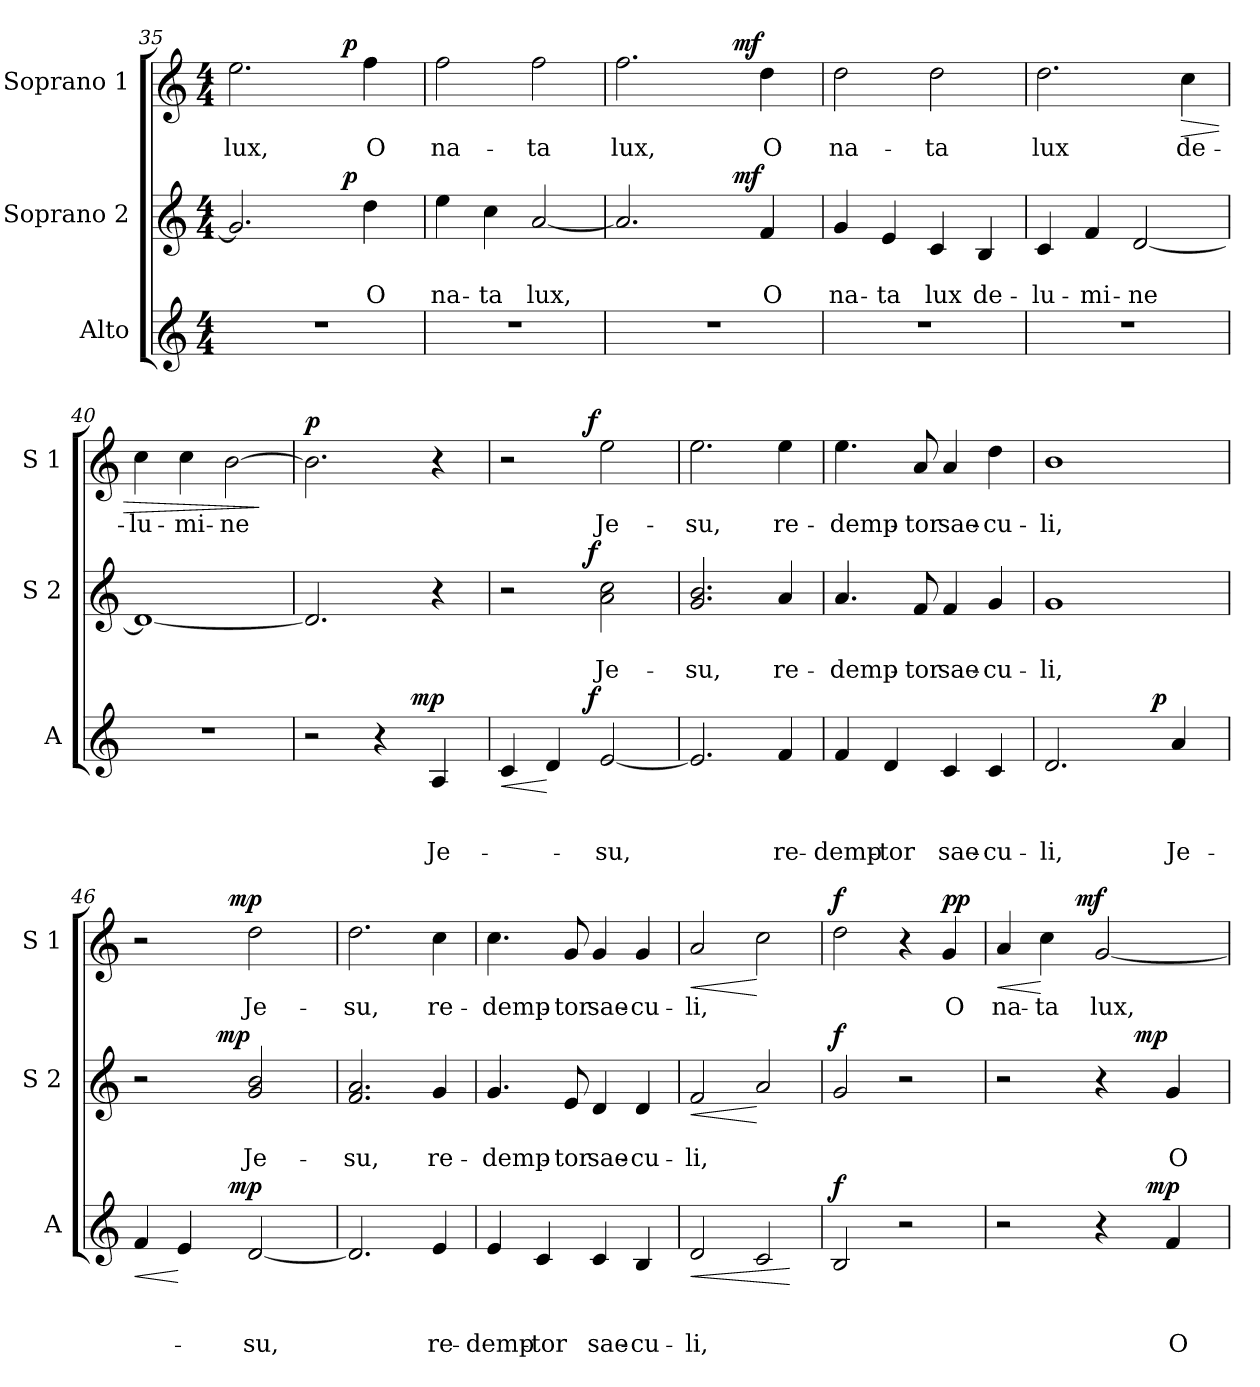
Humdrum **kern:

**kern	**text	**text	**text	**dynam	**kern	**text	**text	**dynam	**kern	**text	**dynam
*part3	*part3	*part3	*part3	*part3	*part2	*part2	*part2	*part2	*part1	*part1	*part1
*staff3	*staff3	*staff3	*staff3	*staff3	*staff2	*staff2	*staff2	*staff2	*staff1	*staff1	*staff1
*I"Alto	*	*	*	*	*I"Soprano 2	*	*	*	*I"Soprano 1	*	*
*I'A	*	*	*	*	*I'S 2	*	*	*	*I'S 1	*	*
*clefG2	*	*	*	*	*clefG2	*	*	*	*clefG2	*	*
*k[]	*	*	*	*	*k[]	*	*	*	*k[]	*	*
*C:	*	*	*	*	*C:	*	*	*	*C:	*	*
*M4/4	*	*	*	*	*M4/4	*	*	*	*M4/4	*	*
=35	=35	=35	=35	=35	=35	=35	=35	=35	=35	=35	=35
!	!	!	!	!	!	!	!	!	!	!LO:LY:b	!
*	*	*	*	*	*^	*	*	*	*^	*	*
1r	.	.	.	.	2.g/]	2ryy	.	.	.	2.ee\	2ryy	lux,	.
.	.	.	.	.	.	8.ryy	.	.	.	.	8.ryy	.	.
!	!	!	!	!	!	!	!	!	!LO:DY:a	!	!	!	!LO:DY:a
.	.	.	.	.	.	4ryy	.	.	p	.	4ryy	.	p
!	!	!	!	!	!	!	!	!LO:LY:b	!	!	!	!LO:LY:b	!
.	.	.	.	.	4dd\	.	.	O	.	4ff\	.	O	.
.	.	.	.	.	.	16ryy	.	.	.	.	16ryy	.	.
=36	=36	=36	=36	=36	=36	=36	=36	=36	=36	=36	=36	=36	=36
!	!	!	!	!	!	!	!	!LO:LY:b	!	!	!	!LO:LY:b	!
*	*	*	*	*	*v	*v	*	*	*	*	*	*	*
*	*	*	*	*	*	*	*	*	*v	*v	*	*
1r	.	.	.	.	4ee\	.	na-	.	2ff\	na-	.
!	!	!	!	!	!	!	!LO:LY:b	!	!	!	!
.	.	.	.	.	4cc\	.	-ta	.	.	.	.
!	!	!	!	!	!	!	!LO:LY:b	!	!	!LO:LY:b	!
.	.	.	.	.	[>2a/	.	lux,	.	2ff\	-ta	.
!!LO:PB:g=z
=37	=37	=37	=37	=37	=37	=37	=37	=37	=37	=37	=37
!	!	!	!	!	!	!	!	!	!	!LO:LY:b	!
*	*	*	*	*	*^	*	*	*	*^	*	*
1r	.	.	.	.	2.a/]	2ryy	.	.	.	2.ff\	2ryy	lux,	.
.	.	.	.	.	.	8ryy	.	.	.	.	8ryy	.	.
.	.	.	.	.	.	32ryy	.	.	.	.	32ryy	.	.
!	!	!	!	!	!	!	!	!	!LO:DY:a	!	!	!	!LO:DY:a
.	.	.	.	.	.	4ryy	.	.	mf	.	4ryy	.	mf
!	!	!	!	!	!	!	!	!LO:LY:b	!	!	!	!LO:LY:b	!
.	.	.	.	.	4f/	.	.	O	.	4dd\	.	O	.
.	.	.	.	.	.	16.ryy	.	.	.	.	16.ryy	.	.
=38	=38	=38	=38	=38	=38	=38	=38	=38	=38	=38	=38	=38	=38
!	!	!	!	!	!	!	!	!LO:LY:b	!	!	!	!LO:LY:b	!
*	*	*	*	*	*v	*v	*	*	*	*	*	*	*
*	*	*	*	*	*	*	*	*	*v	*v	*	*
1r	.	.	.	.	4g/	.	na-	.	2dd\	na-	.
!	!	!	!	!	!	!	!LO:LY:b	!	!	!	!
.	.	.	.	.	4e/	.	-ta	.	.	.	.
!	!	!	!	!	!	!	!LO:LY:b	!	!	!LO:LY:b	!
.	.	.	.	.	4c/	.	lux	.	2dd\	-ta	.
!	!	!	!	!	!	!	!LO:LY:b	!	!	!	!
.	.	.	.	.	4B/	.	de-	.	.	.	.
=39	=39	=39	=39	=39	=39	=39	=39	=39	=39	=39	=39
!	!	!	!	!	!	!	!LO:LY:b	!	!	!LO:LY:b	!
1r	.	.	.	.	4c/	.	-lu-	.	2.dd\	lux	.
!	!	!	!	!	!	!	!LO:LY:b	!	!	!	!
.	.	.	.	.	4f/	.	-mi-	.	.	.	.
!	!	!	!	!	!	!	!LO:LY:b	!	!	!	!
.	.	.	.	.	[<2d/	.	-ne	.	.	.	.
!	!	!	!	!	!	!	!	!	!	!LO:LY:b	!LO:HP:b
.	.	.	.	.	.	.	.	.	4cc\	de-	>
=40	=40	=40	=40	=40	=40	=40	=40	=40	=40	=40	=40
!	!	!	!	!	!	!	!	!	!	!LO:LY:b	!
1r	.	.	.	.	1d_	.	.	.	4cc\	-lu-	.
!	!	!	!	!	!	!	!	!	!	!LO:LY:b	!
.	.	.	.	.	.	.	.	.	4cc\	-mi-	.
!	!	!	!	!	!	!	!	!	!	!LO:LY:b	!
.	.	.	.	.	.	.	.	.	[>2b\	-ne	.
.	.	.	.	.	.	.	.	.	.	.	]
=41	=41	=41	=41	=41	=41	=41	=41	=41	=41	=41	=41
!	!	!	!	!	!	!	!	!	!	!	!LO:DY:a
*^	*	*	*	*	*	*	*	*	*	*	*
2r	2ryy	.	.	.	.	2.d/]	.	.	.	2.b\]	.	p
4r	8.ryy	.	.	.	.	.	.	.	.	.	.	.
!	!	!	!	!	!LO:DY:a	!	!	!	!	!	!	!
.	4ryy	.	.	.	mp	.	.	.	.	.	.	.
!	!	!	!	!LO:LY:b	!	!	!	!	!	!	!	!
4A/	.	.	.	Je-	.	4r	.	.	.	4r	.	.
.	16ryy	.	.	.	.	.	.	.	.	.	.	.
=42	=42	=42	=42	=42	=42	=42	=42	=42	=42	=42	=42	=42
!	!	!	!	!	!LO:HP:b	!	!	!	!	!	!	!
*	*	*	*	*	*	*^	*	*	*	*^	*	*
4c/	4...ryy	.	.	.	<	2r	4...ryy	.	.	.	2r	4...ryy	.	.
4d/	.	.	.	.	[	.	.	.	.	.	.	.	.	.
!	!	!	!	!	!LO:DY:a	!	!	!	!	!LO:DY:a	!	!	!	!LO:DY:a
.	2ryy	.	.	.	f	.	2ryy	.	.	f	.	2ryy	.	f
!	!	!	!	!LO:LY:b	!	!	!	!	!LO:LY:b	!	!	!	!LO:LY:b	!
[<2e/	.	.	.	-su,	.	2a\ 2cc\	.	.	Je-	.	2ee\	.	Je-	.
.	32ryy	.	.	.	.	.	32ryy	.	.	.	.	32ryy	.	.
!!LO:LB:g=z
=43	=43	=43	=43	=43	=43	=43	=43	=43	=43	=43	=43	=43	=43	=43
!	!	!	!	!	!	!	!	!	!LO:LY:b	!	!	!	!LO:LY:b	!
*v	*v	*	*	*	*	*	*	*	*	*	*v	*v	*	*
*	*	*	*	*	*v	*v	*	*	*	*	*	*
2.e/]	.	.	.	.	2.g/ 2.b/	.	-su,	.	2.ee\	-su,	.
!	!	!	!LO:LY:b	!	!	!	!LO:LY:b	!	!	!LO:LY:b	!
4f/	.	.	re-	.	4a/	.	re-	.	4ee\	re-	.
=44	=44	=44	=44	=44	=44	=44	=44	=44	=44	=44	=44
!	!	!	!LO:LY:b	!	!	!	!LO:LY:b	!	!	!LO:LY:b	!
4f/	.	.	-demp-	.	4.a/	.	-demp-	.	4.ee\	-demp-	.
!	!	!	!LO:LY:b:rj	!	!	!	!	!	!	!	!
4d/	.	.	-tor	.	.	.	.	.	.	.	.
!	!	!	!	!	!	!	!LO:LY:b	!	!	!LO:LY:b	!
.	.	.	.	.	8f/	.	-tor	.	8a/	-tor	.
!	!	!	!LO:LY:b	!	!	!	!LO:LY:b	!	!	!LO:LY:b	!
4c/	.	.	sae-	.	4f/	.	sae-	.	4a/	sae-	.
!	!	!	!LO:LY:b	!	!	!	!LO:LY:b	!	!	!LO:LY:b	!
4c/	.	.	-cu-	.	4g/	.	-cu-	.	4dd\	-cu-	.
=45	=45	=45	=45	=45	=45	=45	=45	=45	=45	=45	=45
!	!	!	!LO:LY:b	!	!	!	!LO:LY:b	!	!	!LO:LY:b	!
*^	*	*	*	*	*	*	*	*	*	*	*
2.d/	2ryy	.	.	-li,	.	1g	.	-li,	.	1b	-li,	.
.	8.ryy	.	.	.	.	.	.	.	.	.	.	.
!	!	!	!	!	!LO:DY:a	!	!	!	!	!	!	!
.	4ryy	.	.	.	p	.	.	.	.	.	.	.
!	!	!	!	!LO:LY:b	!	!	!	!	!	!	!	!
4a/	.	.	.	Je-	.	.	.	.	.	.	.	.
.	16ryy	.	.	.	.	.	.	.	.	.	.	.
=46	=46	=46	=46	=46	=46	=46	=46	=46	=46	=46	=46	=46
!	!	!	!	!	!LO:HP:b	!	!	!	!	!	!	!
*	*	*	*	*	*	*^	*	*	*	*^	*	*
4f/	4..ryy	.	.	.	<	2r	4ryy	.	.	.	2r	4..ryy	.	.
4e/	.	.	.	.	[	.	8ryy	.	.	.	.	.	.	.
.	.	.	.	.	.	.	32ryy	.	.	.	.	.	.	.
!	!	!	!	!	!	!	!	!	!	!LO:DY:a	!	!	!	!
.	.	.	.	.	.	.	2ryy	.	.	mp	.	.	.	.
!	!	!	!	!	!LO:DY:a	!	!	!	!	!	!	!	!	!LO:DY:a
.	2ryy	.	.	.	mp	.	.	.	.	.	.	2ryy	.	mp
!	!	!	!	!LO:LY:b	!	!	!	!	!LO:LY:b	!	!	!	!LO:LY:b	!
[<2d/	.	.	.	-su,	.	2g/ 2b/	.	.	Je-	.	2dd\	.	Je-	.
.	.	.	.	.	.	.	16.ryy	.	.	.	.	.	.	.
.	16ryy	.	.	.	.	.	.	.	.	.	.	16ryy	.	.
=47	=47	=47	=47	=47	=47	=47	=47	=47	=47	=47	=47	=47	=47	=47
!	!	!	!	!	!	!	!	!	!LO:LY:b	!	!	!	!LO:LY:b	!
*v	*v	*	*	*	*	*	*	*	*	*	*v	*v	*	*
*	*	*	*	*	*v	*v	*	*	*	*	*	*
2.d/]	.	.	.	.	2.f/ 2.a/	.	-su,	.	2.dd\	-su,	.
!	!	!	!LO:LY:b	!	!	!	!LO:LY:b	!	!	!LO:LY:b	!
4e/	.	.	re-	.	4g/	.	re-	.	4cc\	re-	.
=48	=48	=48	=48	=48	=48	=48	=48	=48	=48	=48	=48
!	!	!	!LO:LY:b	!	!	!	!LO:LY:b	!	!	!LO:LY:b	!
4e/	.	.	-demp-	.	4.g/	.	-demp-	.	4.cc\	-demp-	.
!	!	!	!LO:LY:b:rj	!	!	!	!	!	!	!	!
4c/	.	.	-tor	.	.	.	.	.	.	.	.
!	!	!	!	!	!	!	!LO:LY:b	!	!	!LO:LY:b	!
.	.	.	.	.	8e/	.	-tor	.	8g/	-tor	.
!	!	!	!LO:LY:b	!	!	!	!LO:LY:b	!	!	!LO:LY:b	!
4c/	.	.	sae-	.	4d/	.	sae-	.	4g/	sae-	.
!	!	!	!LO:LY:b	!	!	!	!LO:LY:b	!	!	!LO:LY:b	!
4B/	.	.	-cu-	.	4d/	.	-cu-	.	4g/	-cu-	.
!!LO:LB:g=z
=49	=49	=49	=49	=49	=49	=49	=49	=49	=49	=49	=49
!	!	!	!LO:LY:b	!LO:HP:b	!	!	!LO:LY:b	!LO:HP:b	!	!LO:LY:b	!LO:HP:b
2d/	.	.	-li,	<	2f/	.	-li,	<	2a/	-li,	<
2c/	.	.	.	.	2a/	.	.	[	2cc\	.	[
.	.	.	.	[	.	.	.	.	.	.	.
=50	=50	=50	=50	=50	=50	=50	=50	=50	=50	=50	=50
!	!	!	!	!LO:DY:a	!	!	!	!LO:DY:a	!	!	!LO:DY:a
2B/	.	.	.	f	2g/	.	.	f	2dd\	.	f
2r	.	.	.	.	2r	.	.	.	4r	.	.
!	!	!	!	!	!	!	!	!	!	!LO:LY:b	!LO:DY:a
.	.	.	.	.	.	.	.	.	4g/	O	pp
=51	=51	=51	=51	=51	=51	=51	=51	=51	=51	=51	=51
!	!	!	!	!	!	!	!	!	!	!LO:LY:b	!LO:HP:b
*^	*	*	*	*	*^	*	*	*	*^	*	*
2r	2ryy	.	.	.	.	2r	2ryy	.	.	.	4a/	4..ryy	na-	<
!	!	!	!	!	!	!	!	!	!	!	!	!	!LO:LY:b	!
.	.	.	.	.	.	.	.	.	.	.	4cc\	.	-ta	[
!	!	!	!	!	!	!	!	!	!	!	!	!	!	!LO:DY:a
.	.	.	.	.	.	.	.	.	.	.	.	2ryy	.	mf
!	!	!	!	!	!	!	!	!	!	!	!	!	!LO:LY:b	!
4r	8.ryy	.	.	.	.	4r	8ryy	.	.	.	[<2g/	.	lux,	.
.	.	.	.	.	.	.	32ryy	.	.	.	.	.	.	.
!	!	!	!	!	!	!	!	!	!	!LO:DY:a	!	!	!	!
.	.	.	.	.	.	.	4ryy	.	.	mp	.	.	.	.
!	!	!	!	!	!LO:DY:a	!	!	!	!	!	!	!	!	!
.	4ryy	.	.	.	mp	.	.	.	.	.	.	.	.	.
!	!	!	!	!LO:LY:b	!	!	!	!	!LO:LY:b	!	!	!	!	!
4f/	.	.	.	O	.	4g/	.	.	O	.	.	.	.	.
.	.	.	.	.	.	.	16.ryy	.	.	.	.	.	.	.
.	16ryy	.	.	.	.	.	.	.	.	.	.	16ryy	.	.
*v	*v	*	*	*	*	*	*	*	*	*	*v	*v	*	*
*	*	*	*	*	*v	*v	*	*	*	*	*	*
=	=	=	=	=	=	=	=	=	=	=	=
*-	*-	*-	*-	*-	*-	*-	*-	*-	*-	*-	*-
